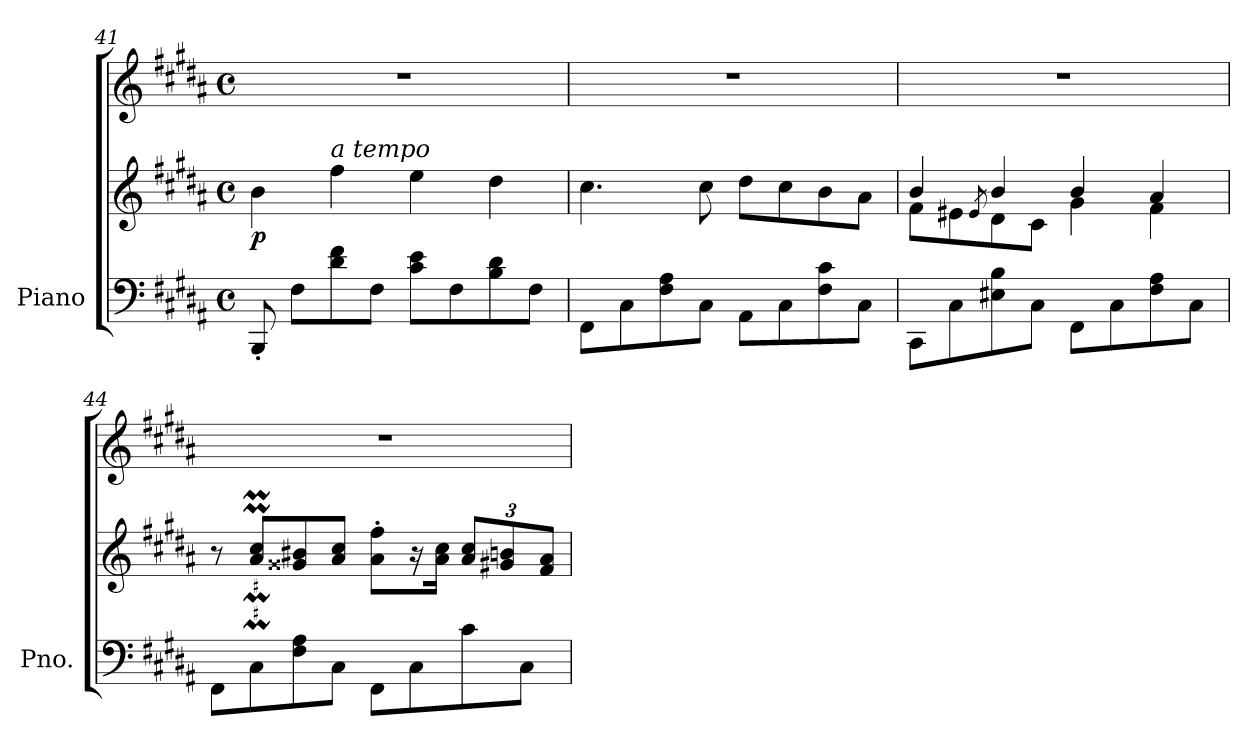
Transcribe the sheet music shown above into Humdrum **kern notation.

**kern	**kern	**kern	**dynam
*part1	*part1	*part1	*part1
*staff3	*staff2	*staff1	*staff1/2/3
*I"Piano	*	*	*
*I'Pno.	*	*	*
!!LO:PB:g=z
*clefF4	*clefG2	*clefG2	*
*k[f#c#g#d#a#]	*k[f#c#g#d#a#]	*k[f#c#g#d#a#]	*
*M4/4	*M4/4	*M4/4	*
*met(c)	*met(c)	*met(c)	*
=41	=41	=41	=41
!	!	!	!LO:DY:b=2
8BBB'/	4b\	1r	p
8F#\L	.	.	.
!	!LO:TX:a:i:t=a tempo	!	!
8d#\ 8f#\	4ff#\	.	.
8F#\J	.	.	.
8c#\ 8e\L	4ee\	.	.
8F#\	.	.	.
8B\ 8d#\	4dd#\	.	.
8F#\J	.	.	.
=42	=42	=42	=42
8FF#\L	4.cc#\	1r	.
8C#\	.	.	.
8F#\ 8A#\	.	.	.
8C#\J	8cc#\	.	.
8AA#\L	8dd#\L	.	.
8C#\	8cc#\	.	.
8F#\ 8c#\	8b\	.	.
8C#\J	8a#\J	.	.
=43	=43	=43	=43
*	*^	*	*
8CC#\L	4b/	8f#\L	1r	.
8C#\	.	8e#X\	.	.
.	.	8qe#/	.	.
8E#X\ 8B\	4b/	8d#\	.	.
8C#\J	.	8c#\J	.	.
8FF#\L	4b/	4g#\	.	.
8C#\	.	.	.	.
8F#\ 8A#\	4a#/	4f#\	.	.
8C#\J	.	.	.	.
*	*v	*v	*	*
=44	=44	=44	=44
8FF#\L	8r	1r	.
8C#\	8a#/M 8cc#/ML	.	.
8F#\ 8A#\	8g##X/ 8b#X/	.	.
8C#\J	8a#/ 8cc#/J	.	.
8FF#\L	8a#\' 8ff#\'L	.	.
8C#\	16r	.	.
.	16a#\ 16cc#\Jk	.	.
*	*Xbrackettup	*	*
8c#\	12a#/ 12cc#/L	.	.
.	12g#X/ 12bn/	.	.
8C#\J	.	.	.
.	12f#/ 12a#/J	.	.
=	=	=	=
*-	*-	*-	*-
